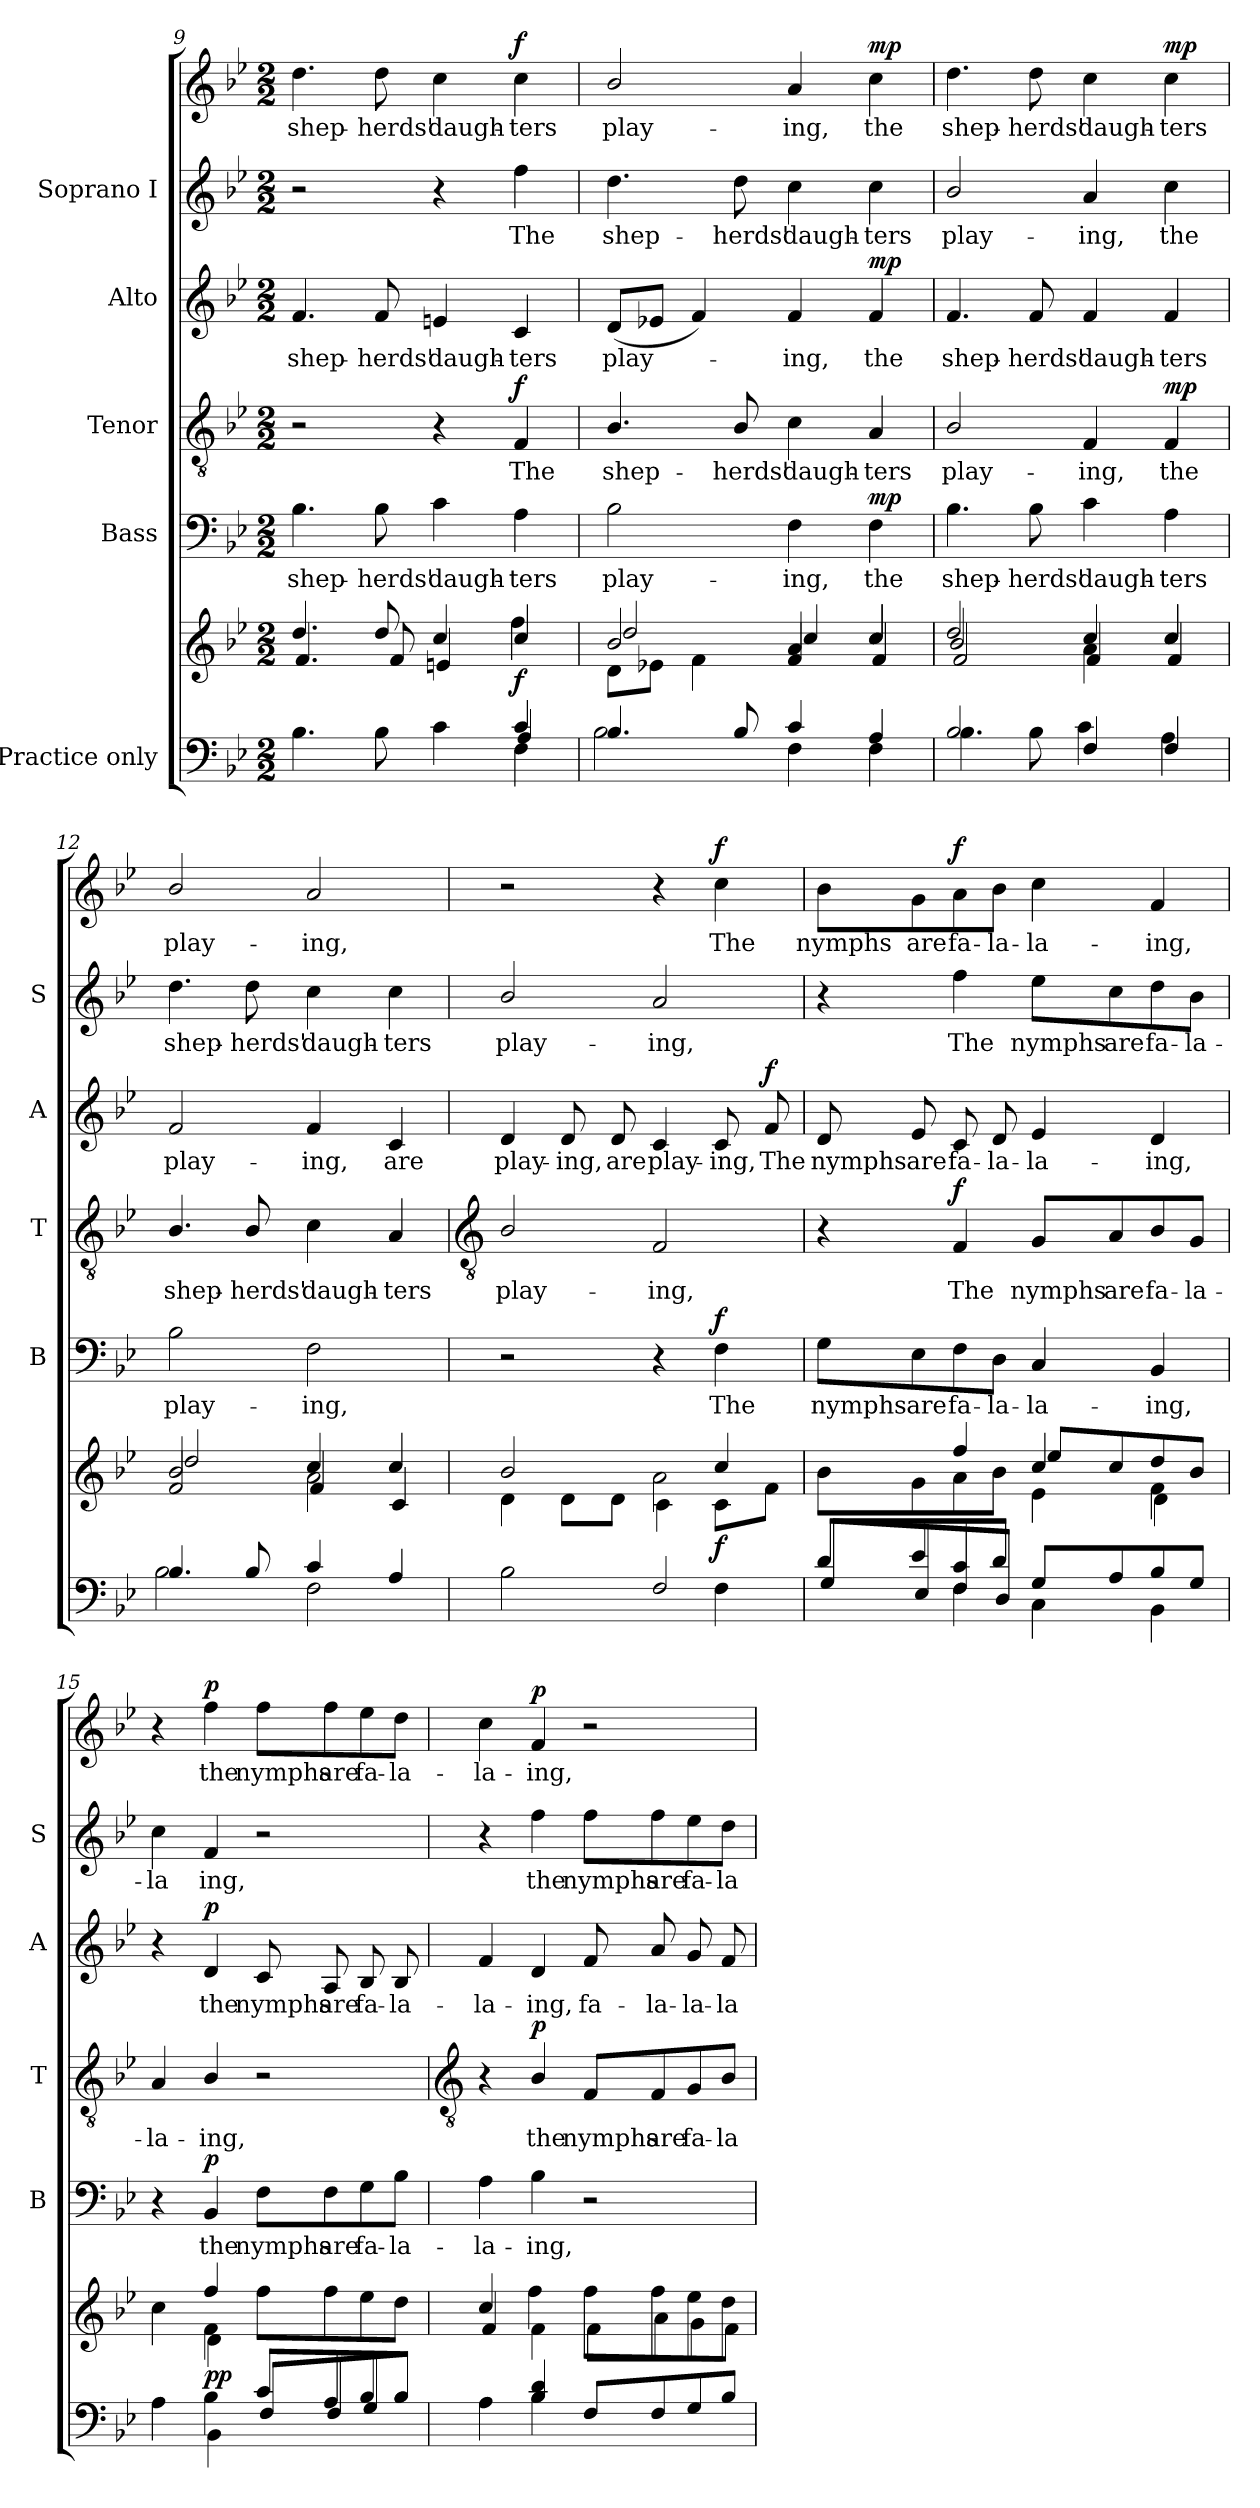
**kern	**kern	**dynam	**kern	**text	**dynam	**kern	**text	**dynam	**kern	**text	**dynam	**kern	**text	**kern	**text	**dynam
*part5	*part5	*part5	*part4	*part4	*part4	*part3	*part3	*part3	*part2	*part2	*part2	*part1	*part1	*part1	*part1	*part1
*staff7	*staff6	*staff6/7	*staff5	*staff5	*staff5	*staff4	*staff4	*staff4	*staff3	*staff3	*staff3	*staff2	*staff2	*staff1	*staff1	*staff1/2
*I"Practice only	*	*	*I"Bass	*	*	*I"Tenor	*	*	*I"Alto	*	*	*I"Soprano I	*	*	*	*
*	*	*	*I'B	*	*	*I'T	*	*	*I'A	*	*	*I'S	*	*	*	*
!!LO:LB:g=z
*clefF4	*clefG2	*	*clefF4	*	*	*clefGv2	*	*	*clefG2	*	*	*clefG2	*	*clefG2	*	*
*k[b-e-]	*k[b-e-]	*	*k[b-e-]	*	*	*k[b-e-]	*	*	*k[b-e-]	*	*	*k[b-e-]	*	*k[b-e-]	*	*
*B-:	*B-:	*	*B-:	*	*	*B-:	*	*	*B-:	*	*	*B-:	*	*B-:	*	*
*M2/2	*M2/2	*	*M2/2	*	*	*M2/2	*	*	*M2/2	*	*	*M2/2	*	*M2/2	*	*
=9	=9	=9	=9	=9	=9	=9	=9	=9	=9	=9	=9	=9	=9	=9	=9	=9
*^	*^	*	*	*	*	*	*	*	*	*	*	*	*	*	*	*
*	*^	*	*^	*	*	*	*	*	*	*	*	*	*	*	*	*	*	*
!	!	!	!	!	!	!	!	!LO:LY:b	!	!	!	!	!	!LO:LY:b	!	!	!	!	!LO:LY:b	!
2.ryy	2ryy	4.B-	4.dd/	2ryy	4.f	.	4.B-	shep-	.	2r	.	.	4.f	shep-	.	2r	.	4.dd	shep-	.
!	!	!	!	!	!	!	!	!LO:LY:b	!	!	!	!	!	!LO:LY:b	!	!	!	!	!LO:LY:b	!
.	.	8B-	8dd/	.	8f	.	8B-	-herds'	.	.	.	.	8f	-herds'	.	.	.	8dd	-herds'	.
!	!	!	!	!	!	!	!	!LO:LY:b	!	!	!	!	!	!LO:LY:b	!	!	!	!	!LO:LY:b	!
.	4ryy	4c	4cc/	4ryy	4en	.	4c	daugh-	.	4r	.	.	4en	daugh-	.	4r	.	4cc	daugh-	.
!	!	!	!	!	!	!LO:DY:b	!	!LO:LY:b	!	!	!LO:LY:b	!LO:DY:b	!	!LO:LY:b	!	!	!LO:LY:b	!	!LO:LY:b	!LO:DY:b=2
4c	4F	4A	4cc	4ff	4ryy	f	4A	-ters	.	4F	The	f	4c	-ters	.	4ff	The	4cc	-ters	f
=10	=10	=10	=10	=10	=10	=10	=10	=10	=10	=10	=10	=10	=10	=10	=10	=10	=10	=10	=10	=10
!	!	!	!	!	!	!	!	!LO:LY:b	!	!	!LO:LY:b	!	!	!LO:LY:b	!	!	!LO:LY:b	!	!LO:LY:b	!
*	*v	*v	*	*	*	*	*	*	*	*	*	*	*	*	*	*	*	*	*	*
4.B-/	2B-	2b-/	2dd/	8d\L	.	2B-	play-	.	4.B-/	shep-	.	(<8dL	play-	.	4.dd	shep-	2b-/	play-	.
.	.	.	.	8e-X\J	.	.	.	.	.	.	.	8e-XJ	.	.	.	.	.	.	.
.	.	.	.	4f\	.	.	.	.	.	.	.	4f)	.	.	.	.	.	.	.
!	!	!	!	!	!	!	!	!	!	!LO:LY:b	!	!	!	!	!	!LO:LY:b	!	!	!
8B-/	.	.	.	.	.	.	.	.	8B-/	-herds'	.	.	.	.	8dd	-herds'	.	.	.
!	!	!	!	!	!	!	!LO:LY:b	!	!	!LO:LY:b	!	!	!LO:LY:b	!	!	!LO:LY:b	!	!LO:LY:b	!
4c	4F	4a	4cc/	4f	.	4F	-ing,	.	4c	daugh-	.	4f	ing,	.	4cc	daugh-	4a	-ing,	.
!	!	!	!	!	!LO:DY:b	!	!LO:LY:b	!	!	!LO:LY:b	!	!	!LO:LY:b	!	!	!LO:LY:b	!	!LO:LY:b	!
!	!	!	!	!	!LO:DY:n=1:b	!	!	!LO:DY:b	!	!	!	!	!	!LO:DY:b	!	!	!	!	!LO:DY:b
4A	4F	4cc/	4cc/	4f	mp mp	4F	the	mp	4A	-ters	.	4f	the	mp	4cc	-ters	4cc	the	mp
=11	=11	=11	=11	=11	=11	=11	=11	=11	=11	=11	=11	=11	=11	=11	=11	=11	=11	=11	=11
!	!	!	!	!	!	!	!LO:LY:b	!	!	!LO:LY:b	!	!	!LO:LY:b	!	!	!LO:LY:b	!	!LO:LY:b	!
2B-/	4.B-	2dd/	2b-/	2f	.	4.B-	shep-	.	2B-/	play-	.	4.f	shep-	.	2b-/	play-	4.dd	shep-	.
!	!	!	!	!	!	!	!LO:LY:b	!	!	!	!	!	!LO:LY:b	!	!	!	!	!LO:LY:b	!
.	8B-	.	.	.	.	8B-	-herds'	.	.	.	.	8f	-herds'	.	.	.	8dd	-herds'	.
!	!	!	!	!	!	!	!LO:LY:b	!	!	!LO:LY:b	!	!	!LO:LY:b	!	!	!LO:LY:b	!	!LO:LY:b	!
4F	4c	4cc/	4a	4f	.	4c	daugh-	.	4F	-ing,	.	4f	daugh-	.	4a	-ing,	4cc	daugh-	.
!	!	!	!	!	!	!	!LO:LY:b	!	!	!LO:LY:b	!LO:DY:b	!	!LO:LY:b	!	!	!LO:LY:b	!	!LO:LY:b	!LO:DY:b=2
4F	4A	4cc/	4cc/	4f	.	4A	-ters	.	4F	the	mp	4f	-ters	.	4cc	the	4cc	-ters	mp
=12	=12	=12	=12	=12	=12	=12	=12	=12	=12	=12	=12	=12	=12	=12	=12	=12	=12	=12	=12
!	!	!	!	!	!	!	!LO:LY:b	!	!	!LO:LY:b	!	!	!LO:LY:b	!	!	!LO:LY:b	!	!LO:LY:b	!
4.B-/	2B-	2b-/	2dd/	2f	.	2B-	play-	.	4.B-/	shep-	.	2f	play-	.	4.dd	shep-	2b-/	play-	.
!	!	!	!	!	!	!	!	!	!	!LO:LY:b	!	!	!	!	!	!LO:LY:b	!	!	!
8B-/	.	.	.	.	.	.	.	.	8B-/	-herds'	.	.	.	.	8dd	-herds'	.	.	.
!	!	!	!	!	!	!	!LO:LY:b	!	!	!LO:LY:b	!	!	!LO:LY:b	!	!	!LO:LY:b	!	!LO:LY:b	!
4c/	2F	2a\	4cc/	4f	.	2F	-ing,	.	4c	daugh-	.	4f	-ing,	.	4cc	daugh-	2a	-ing,	.
!	!	!	!	!	!	!	!	!	!	!LO:LY:b	!	!	!LO:LY:b	!	!	!LO:LY:b	!	!	!
4A/	.	.	4cc/	4c	.	.	.	.	4A	-ters	.	4c	are	.	4cc	-ters	.	.	.
!!LO:LB:g=z
=13	=13	=13	=13	=13	=13	=13	=13	=13	=13	=13	=13	=13	=13	=13	=13	=13	=13	=13	=13
*	*	*	*	*	*	*	*	*	*clefGv2	*	*	*	*	*	*	*	*	*	*
!	!	!	!	!	!	!	!	!	!	!LO:LY:b	!	!	!LO:LY:b	!	!	!LO:LY:b	!	!	!
2B-\	2ryy	2ryy	2b-/	4d\	.	2r	.	.	2B-/	play-	.	4d	play-	.	2b-/	play-	2r	.	.
!	!	!	!	!	!	!	!	!	!	!	!	!	!LO:LY:b	!	!	!	!	!	!
.	.	.	.	8d\L	.	.	.	.	.	.	.	8d	-ing,	.	.	.	.	.	.
!	!	!	!	!	!	!	!	!	!	!	!	!	!LO:LY:b	!	!	!	!	!	!
.	.	.	.	8d\J	.	.	.	.	.	.	.	8d	are	.	.	.	.	.	.
!	!	!	!	!	!	!	!	!	!	!LO:LY:b	!	!	!LO:LY:b	!	!	!LO:LY:b	!	!	!
2F	4ryy	4ryy	2a	4c\	.	4r	.	.	2F	-ing,	.	4c	play-	.	2a	-ing,	4r	.	.
!	!	!	!	!	!LO:DY:b	!	!LO:LY:b	!LO:DY:b	!	!	!	!	!LO:LY:b	!	!	!	!	!LO:LY:b	!LO:DY:b
.	4F	4cc/	.	8c\L	f	4F	The	f	.	.	.	8c	-ing,	.	.	.	4cc	The	f
!	!	!	!	!	!	!	!	!	!	!	!	!	!LO:LY:b	!LO:DY:b	!	!	!	!	!
.	.	.	.	8f\J	.	.	.	.	.	.	.	8f	The	f	.	.	.	.	.
=14	=14	=14	=14	=14	=14	=14	=14	=14	=14	=14	=14	=14	=14	=14	=14	=14	=14	=14	=14
*	*^	*	*	*	*	*	*	*	*	*	*	*	*	*	*	*	*	*	*
!	!	!	!	!	!	!	!	!LO:LY:b	!	!	!	!	!	!LO:LY:b	!	!	!	!	!LO:LY:b	!
8d/L	4ryy	8G/L	8b-\L	4ryy	2ryy	.	8G\L	nymphs	.	4r	.	.	8d	nymphs	.	4r	.	8b-\L	nymphs	.
!	!	!	!	!	!	!	!	!LO:LY:b	!	!	!	!	!	!LO:LY:b	!	!	!	!	!LO:LY:b	!
8e-/	.	8E-/	8g\	.	.	.	8E-\	are	.	.	.	.	8e-	are	.	.	.	8g\	are	.
!	!	!	!	!	!	!	!	!LO:LY:b	!	!	!LO:LY:b	!LO:DY:b	!	!LO:LY:b	!	!	!LO:LY:b	!	!LO:LY:b	!LO:DY:b=2
8c/	4F\	8F/	8a\	4ff/	.	.	8F\	fa-	.	4F	The	f	8c	fa-	.	4ff	The	8a\	fa-	f
!	!	!	!	!	!	!	!	!LO:LY:b	!	!	!	!	!	!LO:LY:b	!	!	!	!	!LO:LY:b	!
8d/J	.	8D/J	8b-J	.	.	.	8D\J	-la-	.	.	.	.	8d	-la-	.	.	.	8b-\J	-la-	.
!	!	!	!	!	!	!	!	!LO:LY:b	!	!	!LO:LY:b	!	!	!LO:LY:b	!	!	!LO:LY:b	!	!LO:LY:b	!
2ryy	8G/L	4C\	4cc	8ee-/L	4e-\	.	4C	-la-	.	8G/L	nymphs	.	4e-	-la-	.	8ee-\L	nymphs	4cc	-la-	.
!	!	!	!	!	!	!	!	!	!	!	!LO:LY:b	!	!	!	!	!	!LO:LY:b	!	!	!
.	8A/	.	.	8cc/	.	.	.	.	.	8A/	are	.	.	.	.	8cc\	are	.	.	.
!	!	!	!	!	!	!	!	!LO:LY:b	!	!	!LO:LY:b	!	!	!LO:LY:b	!	!	!LO:LY:b	!	!LO:LY:b	!
.	8B-/	4BB-\	4f\	8dd/	4d\	.	4BB-	-ing,	.	8B-/	fa-	.	4d	-ing,	.	8dd\	fa-	4f	-ing,	.
!	!	!	!	!	!	!	!	!	!	!	!LO:LY:b	!	!	!	!	!	!LO:LY:b	!	!	!
.	8G/J	.	.	8b-/J	.	.	.	.	.	8G/J	-la-	.	.	.	.	8b-\J	-la-	.	.	.
=15	=15	=15	=15	=15	=15	=15	=15	=15	=15	=15	=15	=15	=15	=15	=15	=15	=15	=15	=15	=15
!	!	!	!	!	!	!	!	!	!	!	!LO:LY:b	!	!	!	!	!	!LO:LY:b	!	!	!
2ryy	4A	4ryy	4ryy	4cc	4ryy	.	4r	.	.	4A	-la-	.	4r	.	.	4cc	-la	4r	.	.
!	!	!	!	!	!	!LO:DY:b	!	!LO:LY:b	!	!	!LO:LY:b	!	!	!LO:LY:b	!	!	!LO:LY:b	!	!LO:LY:b	!
!	!	!	!	!	!	!LO:DY:n=1:b	!	!	!LO:DY:b	!	!	!	!	!	!LO:DY:b	!	!	!	!	!LO:DY:b
.	4B-\	4BB-\	4ff	4f\	4d\	p p	4BB-	the	p	4B-/	-ing,	.	4d	the	p	4f	- ing,	4ff	-the	p
!	!	!	!	!	!	!	!	!LO:LY:b	!	!	!	!	!	!LO:LY:b	!	!	!	!	!LO:LY:b	!
8cL	2ryy	8FL	8ffL	2ryy	2ryy	.	8F\L	nymphs	.	2r	.	.	8c	nymphs	.	2r	.	8ff\L	nymphs	.
!	!	!	!	!	!	!	!	!LO:LY:b	!	!	!	!	!	!LO:LY:b	!	!	!	!	!LO:LY:b	!
8A	.	8F	8ff	.	.	.	8F\	are	.	.	.	.	8A	are	.	.	.	8ff\	are	.
!	!	!	!	!	!	!	!	!LO:LY:b	!	!	!	!	!	!LO:LY:b	!	!	!	!	!LO:LY:b	!
8B-	.	8G	8ee-	.	.	.	8G\	fa-	.	.	.	.	8B-	fa-	.	.	.	8ee-\	fa-	.
!	!	!	!	!	!	!	!	!LO:LY:b	!	!	!	!	!	!LO:LY:b	!	!	!	!	!LO:LY:b	!
8B-J	.	8B-J	8ddJ	.	.	.	8B-\J	-la-	.	.	.	.	8B-	-la-	.	.	.	8dd\J	-la-	.
!!LO:LB:g=z
=16	=16	=16	=16	=16	=16	=16	=16	=16	=16	=16	=16	=16	=16	=16	=16	=16	=16	=16	=16	=16
*	*	*	*	*	*	*	*	*	*	*clefGv2	*	*	*	*	*	*	*	*	*	*
!	!	!	!	!	!	!	!	!LO:LY:b	!	!	!	!	!	!LO:LY:b	!	!	!	!	!LO:LY:b	!
4ryy	4ryy	4A	4cc/	4ryy	4f	.	4A	-la-	.	4r	.	.	4f	-la-	.	4r	.	4cc	la-	.
!	!	!	!	!	!	!	!	!LO:LY:b	!	!	!LO:LY:b	!LO:DY:b	!	!LO:LY:b	!	!	!LO:LY:b	!	!LO:LY:b	!LO:DY:b=2
4d	4B-\	4B-	4f\	4ff	4ryy	.	4B-	-ing,	.	4B-/	the	p	4d	-ing,	.	4ff	the	4f	-ing,	p
!	!	!	!	!	!	!	!	!	!	!	!LO:LY:b	!	!	!LO:LY:b	!	!	!LO:LY:b	!	!	!
2ryy	8FL	2ryy	2ryy	8ffL	8f\L	.	2r	.	.	8F/L	nymphs	.	8f	fa-	.	8ff\L	nymphs	2r	.	.
!	!	!	!	!	!	!	!	!	!	!	!LO:LY:b	!	!	!LO:LY:b	!	!	!LO:LY:b	!	!	!
.	8F	.	.	8ff	8a\	.	.	.	.	8F/	are	.	8a	-la-	.	8ff\	are	.	.	.
!	!	!	!	!	!	!	!	!	!	!	!LO:LY:b	!	!	!LO:LY:b	!	!	!LO:LY:b	!	!	!
.	8G	.	.	8ee-	8g\	.	.	.	.	8G/	fa-	.	8g	-la-	.	8ee-\	fa-	.	.	.
!	!	!	!	!	!	!	!	!	!	!	!LO:LY:b	!	!	!LO:LY:b	!	!	!LO:LY:b	!	!	!
.	8B-/J	.	.	8ddJ	8f\J	.	.	.	.	8B-/J	-la-	.	8f	-la-	.	8dd\J	-la-	.	.	.
*v	*v	*v	*	*	*	*	*	*	*	*	*	*	*	*	*	*	*	*	*	*
*	*v	*v	*v	*	*	*	*	*	*	*	*	*	*	*	*	*	*	*
=	=	=	=	=	=	=	=	=	=	=	=	=	=	=	=	=
*-	*-	*-	*-	*-	*-	*-	*-	*-	*-	*-	*-	*-	*-	*-	*-	*-
